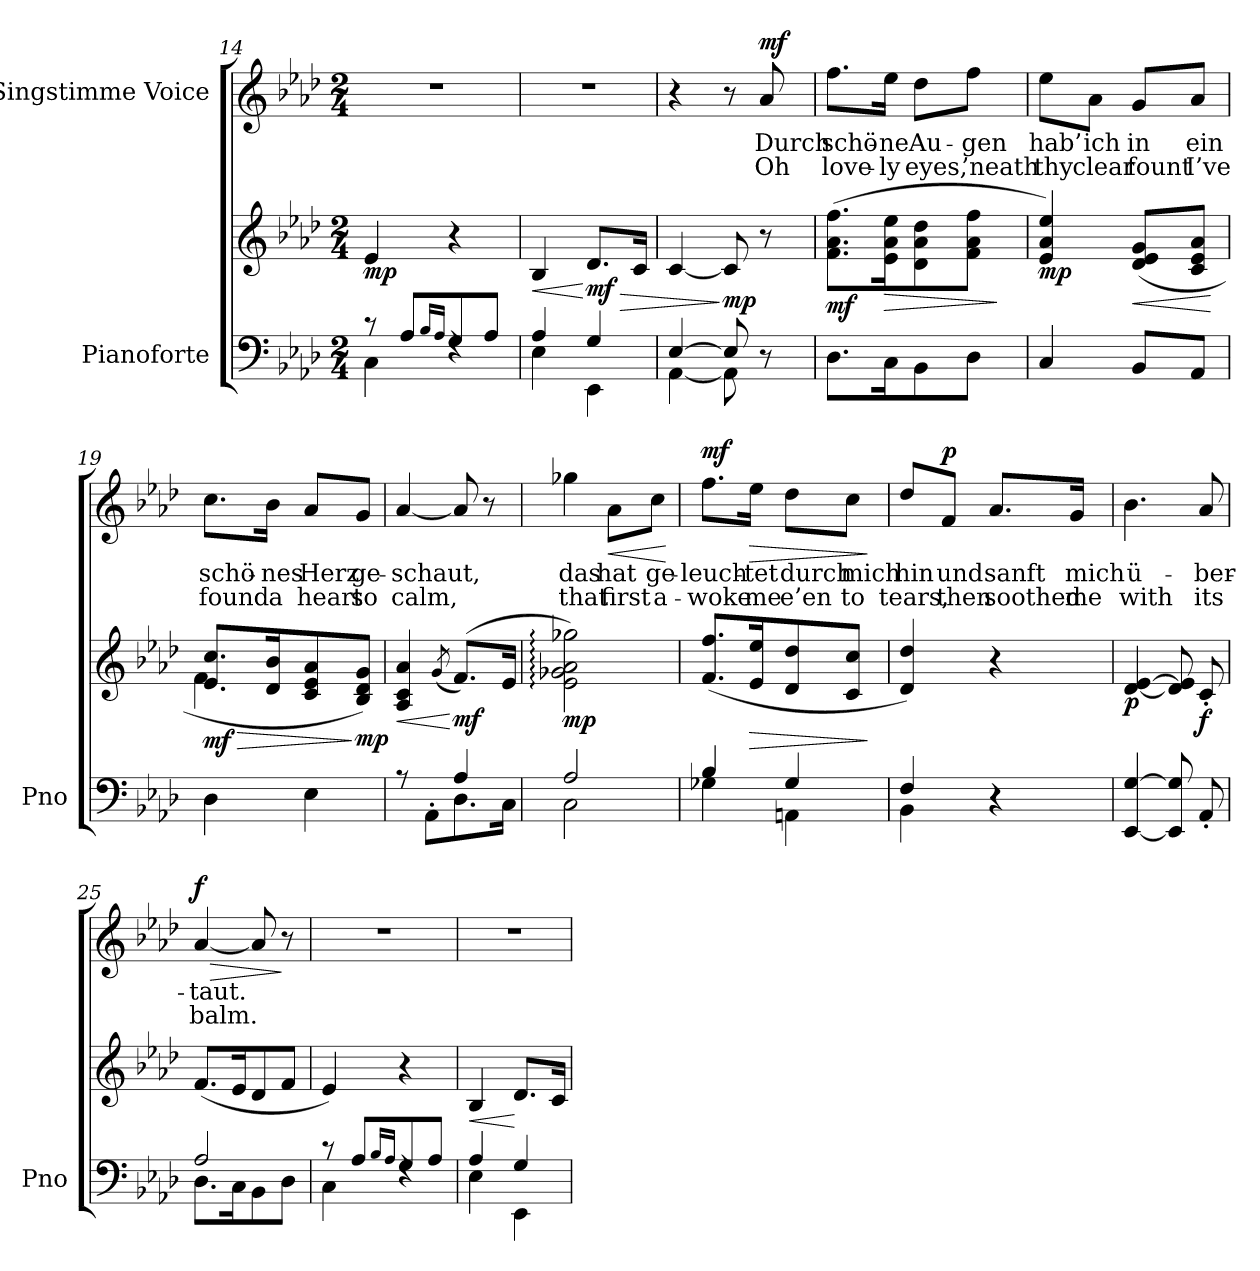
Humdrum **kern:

**kern	**kern	**dynam	**kern	**text	**text	**dynam
*part2	*part2	*part2	*part1	*part1	*part1	*part1
*staff3	*staff2	*staff2/3	*staff1	*staff1	*staff1	*staff1
*I"Pianoforte	*	*	*I"Singstimme Voice	*	*	*
*I'Pno	*	*	*	*	*	*
*clefF4	*clefG2	*	*clefG2	*	*	*
*k[b-e-a-d-]	*k[b-e-a-d-]	*	*k[b-e-a-d-]	*	*	*
*M2/4	*M2/4	*	*M2/4	*	*	*
=14	=14	=14	=14	=14	=14	=14
*^	*	*	*	*	*	*
!	!	!	!LO:DY:b	!	!	!	!
8r	4C\	4e-/	mp	2r	.	.	.
(>8A-/L	.	.	.	.	.	.	.
16qB-/LL	.	.	.	.	.	.	.
16qA-/JJ	.	.	.	.	.	.	.
8G/	4rF	4r	.	.	.	.	.
8A-/J	.	.	.	.	.	.	.
!!LO:LB:g=z
=15	=15	=15	=15	=15	=15	=15	=15
!	!	!	!LO:HP:b	!	!	!	!
4A-/	4E-\	4B-/	<	2r	.	.	.
!	!	!	!LO:HP:n=1:b	!	!	!	!
!	!	!	!LO:DY:n=1:b	!	!	!	!
4G/	4EE-\	8.d-/L	[ > mf	.	.	.	.
.	.	16c/Jk	.	.	.	.	.
=16	=16	=16	=16	=16	=16	=16	=16
[4E-/	[4AA-\	[4c/)	.	4r	.	.	.
!	!	!	!LO:DY:n=1:b	!	!	!	!
8E-/]	8AA-\]	8c/]	] mp	8r	.	.	.
!	!	!	!	!	!LO:LY:b	!LO:LY:b	!LO:DY:a
8r	8ryy	8r	.	8a-/	Durch	Oh	mf
=17	=17	=17	=17	=17	=17	=17	=17
!	!	!	!LO:DY:b	!	!LO:LY:b	!LO:LY:b	!
*v	*v	*	*	*	*	*	*
8.D-\L	(>8.f\ 8.a-\ 8.ff\L	mf	8.ff\L	schö-	love-	.
!	!	!LO:HP:b	!	!LO:LY:b	!LO:LY:b	!
16C\K	16e-\ 16a-\ 16ee-\K	>	16ee-\Jk	-ne	-ly	.
!	!	!	!	!LO:LY:b	!LO:LY:b	!
8BB-\	8d-\ 8a-\ 8dd-\	.	8dd-\L	Au-	eyes,	.
!	!	!	!	!LO:LY:b	!LO:LY:b	!
8D-\J	8f\ 8a-\ 8ff\J	.	8ff\J	-gen	’neath	.
.	.	]	.	.	.	.
=18	=18	=18	=18	=18	=18	=18
!	!	!LO:DY:b	!	!LO:LY:b	!LO:LY:b	!
4C/	4e-/ 4a-/ 4ee-/)	mp	8ee-\L	hab’	thy	.
!	!	!	!	!LO:LY:b	!LO:LY:b	!
.	.	.	8a-\J	ich	clear	.
!	!	!LO:HP:b	!	!LO:LY:b	!LO:LY:b	!
8BB-/L	(>8d-/ 8e-/ 8g/L	<	8g/L	in	fount	.
!	!	!	!	!LO:LY:b	!LO:LY:b	!
8AA-/J	8c/ 8e-/ 8a-/J	.	8a-/J	ein	I’ve	.
.	.	[	.	.	.	.
=19	=19	=19	=19	=19	=19	=19
!	!	!LO:HP:b	!	!LO:LY:b	!LO:LY:b	!
*	*^	*	*	*	*	*
!	!	!	!LO:DY:n=1:b	!	!	!	!
4D-\	8.e-/ 8.cc/L	4f\	> mf	8.cc\L	schö-	found	.
!	!	!	!	!	!LO:LY:b	!LO:LY:b	!
.	16d-/ 16b-/K	.	.	16b-\Jk	-nes	a	.
!	!	!	!	!	!LO:LY:b	!LO:LY:b	!
4E-\	8c/ 8e-/ 8a-/	4ryy	.	8a-/L	Herz	heart	.
!	!	!	!LO:DY:n=2:b	!	!LO:LY:b	!LO:LY:b	!
.	8B-/ 8d-/ 8g/J)	.	] mp	8g/J	ge-	so	.
*	*v	*v	*	*	*	*	*
!!LO:PB:g=z
=20	=20	=20	=20	=20	=20	=20
*^	*	*	*	*	*	*
!	!	!	!LO:HP:b	!	!LO:LY:b	!LO:LY:b	!
4ryy	8rA	4A-/ 4c/ 4a-/	<	[4a-/	-schaut,	calm,	.
.	8AA-'\L	.	.	.	.	.	.
.	.	(<8qg/	.	.	.	.	.
!	!	!	!LO:DY:n=1:b	!	!	!	!
4A-/	8.D-\	(>8.f/L)	[ mf	8a-/]	.	.	.
.	.	.	.	8r	.	.	.
.	16C\Jk	16e-/Jk	.	.	.	.	.
=21	=21	=21	=21	=21	=21	=21	=21
!	!	!	!LO:DY:b	!	!LO:LY:b	!LO:LY:b	!
2A-/	2C\	2e-\: 2g-X\: 2a-\: 2gg-X\:)	mp	4gg-X\	das	that	.
!	!	!	!	!	!LO:LY:b	!LO:LY:b	!LO:HP:b
.	.	.	.	8a-\L	hat	first	<
!	!	!	!	!	!LO:LY:b	!LO:LY:b	!
.	.	.	.	8cc\J	ge-	a-	.
*v	*v	*	*	*	*	*	*
.	.	.	.	.	.	[
=22	=22	=22	=22	=22	=22	=22
*^	*	*	*	*	*	*
!	!	!	!	!	!LO:LY:b	!LO:LY:b	!LO:DY:b
4B-/	4G-X\	(>8.f/ 8.ff/L	.	8.ff\L	-leuch-	-woke	mf
!	!	!	!LO:HP:b	!	!LO:LY:b	!LO:LY:b	!LO:HP:b
.	.	16e-/ 16ee-/K	>	16ee-\Jk	-tet	me	>
!	!	!	!	!	!LO:LY:b	!LO:LY:b	!
4G-/	4AAn\	8d-/ 8dd-/	.	8dd-\L	durch	e’en	.
!	!	!	!	!	!LO:LY:b	!LO:LY:b	!
.	.	8c/ 8cc/J	.	8cc\J	mich	to	.
*v	*v	*	*	*	*	*	*
.	.	]	.	.	.	]
=23	=23	=23	=23	=23	=23	=23
*^	*	*	*	*	*	*
!	!	!	!	!	!LO:LY:b	!LO:LY:b	!
4F/	4BB-\	4d-/ 4dd-/)	.	8dd-/L	hin	tears,	.
!	!	!	!	!	!LO:LY:b	!LO:LY:b	!LO:DY:a
.	.	.	.	8f/J	und	then	p
!	!	!	!	!	!LO:LY:b	!LO:LY:b	!
4r	4ryy	4r	.	8.a-/L	sanft	soothed	.
!	!	!	!	!	!LO:LY:b	!LO:LY:b	!
.	.	.	.	16g/Jk	mich	me	.
*v	*v	*	*	*	*	*	*
!!LO:LB:g=z
=24	=24	=24	=24	=24	=24	=24
!	!	!LO:DY:b	!	!LO:LY:b	!LO:LY:b	!
[4EE-/ [4G/	[4d-/ [4e-/	p	4.b-\	ü-	with	.
8EE-/] 8G/]	8d-/] 8e-/]	.	.	.	.	.
!	!	!LO:DY:b	!	!LO:LY:b	!LO:LY:b	!
8AA-'/	8c'/	f	8a-/	-ber-	its	.
=25	=25	=25	=25	=25	=25	=25
*^	*	*	*	*	*	*
!	!	!	!	!	!LO:LY:b	!LO:LY:b	!LO:HP:b
!	!	!	!	!	!	!	!LO:DY:n=1:b
2A-/	8.D-\L	(>8.f/L	.	[4a-/	-taut.	balm.	> f
.	16C\K	16e-/K	.	.	.	.	.
.	8BB-\	8d-/	.	8a-/]	.	.	.
.	8D-\J	8f/J	.	8r	.	.	]
=26	=26	=26	=26	=26	=26	=26	=26
8r	4C\	4e-/)	.	2r	.	.	.
8A-/L	.	.	.	.	.	.	.
16qB-/LL	.	.	.	.	.	.	.
16qA-/JJ	.	.	.	.	.	.	.
8G/	4rF	4r	.	.	.	.	.
8A-/J	.	.	.	.	.	.	.
=27	=27	=27	=27	=27	=27	=27	=27
!	!	!	!LO:HP:b	!	!	!	!
4A-/	4E-\	4B-/	<	2r	.	.	.
4G/	4EE-\	8.d-/L	[	.	.	.	.
.	.	16c/Jk	.	.	.	.	.
*v	*v	*	*	*	*	*	*
=	=	=	=	=	=	=
*-	*-	*-	*-	*-	*-	*-
